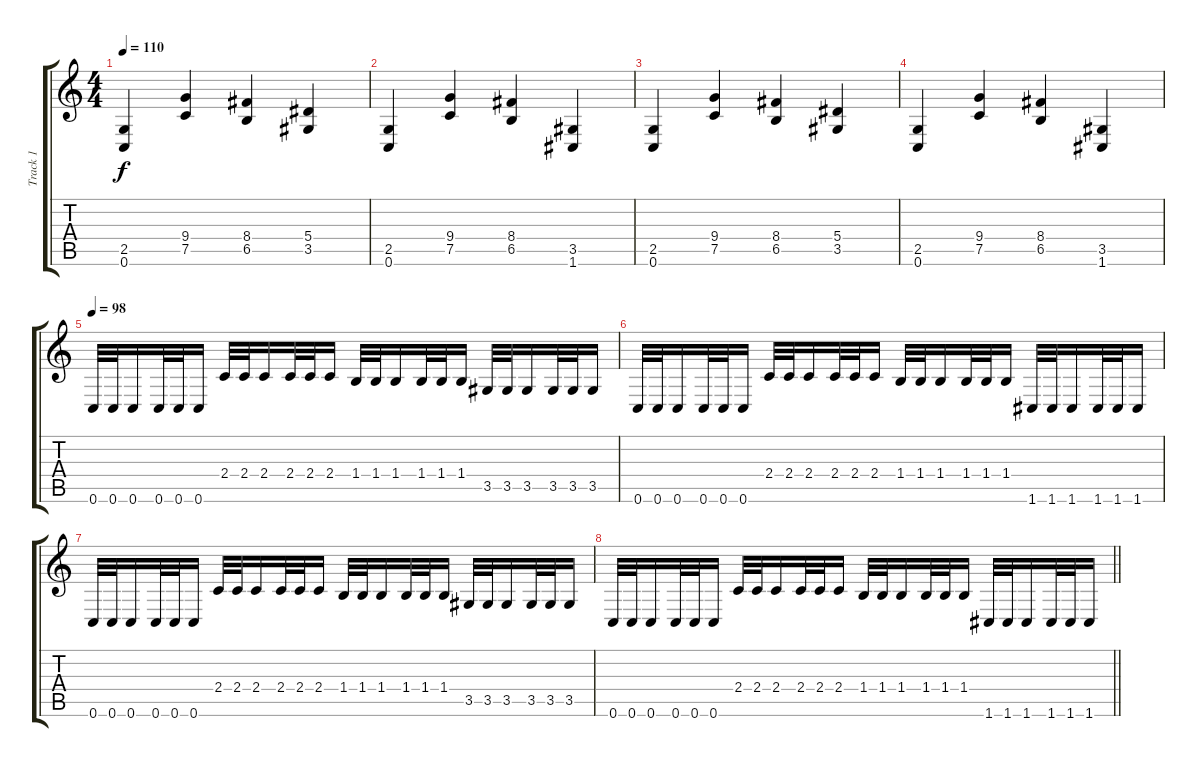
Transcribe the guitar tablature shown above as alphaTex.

\track ("Track 1" "Track 1") {instrument distortionguitar}
\staff {score tabs}
\tuning (C4 G3 Eb3 Bb2 F2 C2) {hide}
\ts (4 4)
\tempo 110
\clef g2
\ks c
(2.5 0.6).4{dy f} (9.4 7.5).4 (8.4 6.5).4 (5.4 3.5).4 |
(2.5 0.6).4 (9.4 7.5).4 (8.4 6.5).4 (3.5 1.6).4 |
(2.5 0.6).4 (9.4 7.5).4 (8.4 6.5).4 (5.4 3.5).4 |
(2.5 0.6).4 (9.4 7.5).4 (8.4 6.5).4 (3.5 1.6).4 |
\tempo 98
0.6.32 0.6.32 0.6.16 0.6.32 0.6.32 0.6.16 2.4.32 2.4.32 2.4.16 2.4.32 2.4.32 2.4.16 1.4.32 1.4.32 1.4.16 1.4.32 1.4.32 1.4.16 3.5.32 3.5.32 3.5.16 3.5.32 3.5.32 3.5.16 |
0.6.32 0.6.32 0.6.16 0.6.32 0.6.32 0.6.16 2.4.32 2.4.32 2.4.16 2.4.32 2.4.32 2.4.16 1.4.32 1.4.32 1.4.16 1.4.32 1.4.32 1.4.16 1.6.32 1.6.32 1.6.16 1.6.32 1.6.32 1.6.16 |
0.6.32 0.6.32 0.6.16 0.6.32 0.6.32 0.6.16 2.4.32 2.4.32 2.4.16 2.4.32 2.4.32 2.4.16 1.4.32 1.4.32 1.4.16 1.4.32 1.4.32 1.4.16 3.5.32 3.5.32 3.5.16 3.5.32 3.5.32 3.5.16 |
\barLineRight lightlight
0.6.32 0.6.32 0.6.16 0.6.32 0.6.32 0.6.16 2.4.32 2.4.32 2.4.16 2.4.32 2.4.32 2.4.16 1.4.32 1.4.32 1.4.16 1.4.32 1.4.32 1.4.16 1.6.32 1.6.32 1.6.16 1.6.32 1.6.32 1.6.16
